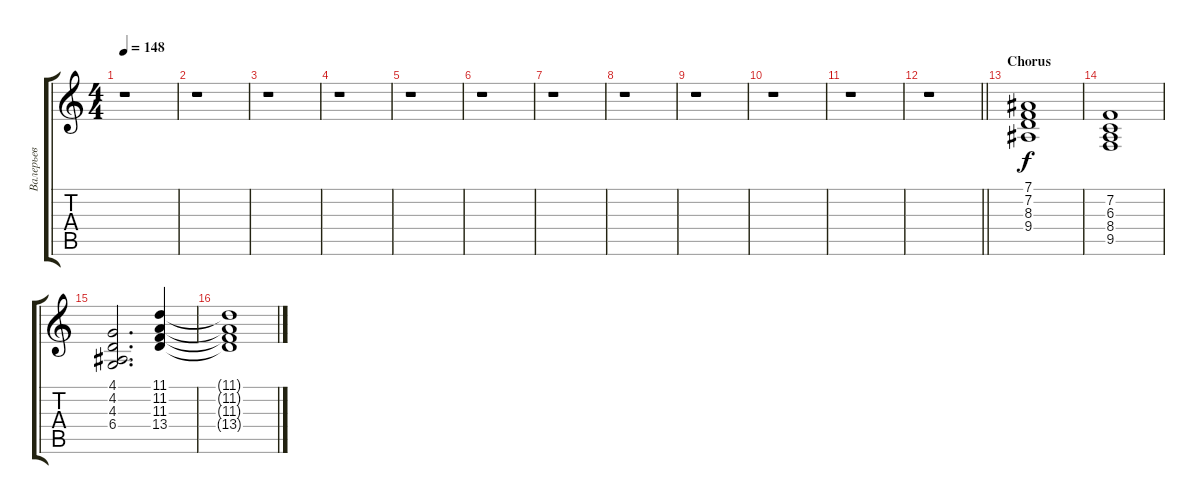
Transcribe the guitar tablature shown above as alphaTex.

\track ("Валерьев" "Валерьев") {instrument stringensemble2}
\staff {score tabs}
\tuning (Eb4 Bb3 Gb3 Db3 Ab2 Eb2) {hide}
\ts (4 4)
\tempo 148
\clef g2
\ks c
r.1{dy f} |
r.1 |
r.1 |
r.1 |
r.1 |
r.1 |
r.1 |
r.1 |
r.1 |
r.1 |
r.1 |
\barLineRight lightlight
r.1 |
\section ("" "Chorus")
(7.1 7.2 8.3 9.4).1 |
(7.2 6.3 8.4 9.5).1 |
(4.1 4.2 4.3 6.4).2{d} (11.1 11.2 11.3 13.4).4 |
(11.1{t} 11.2{t} 11.3{t} 13.4{t}).1
